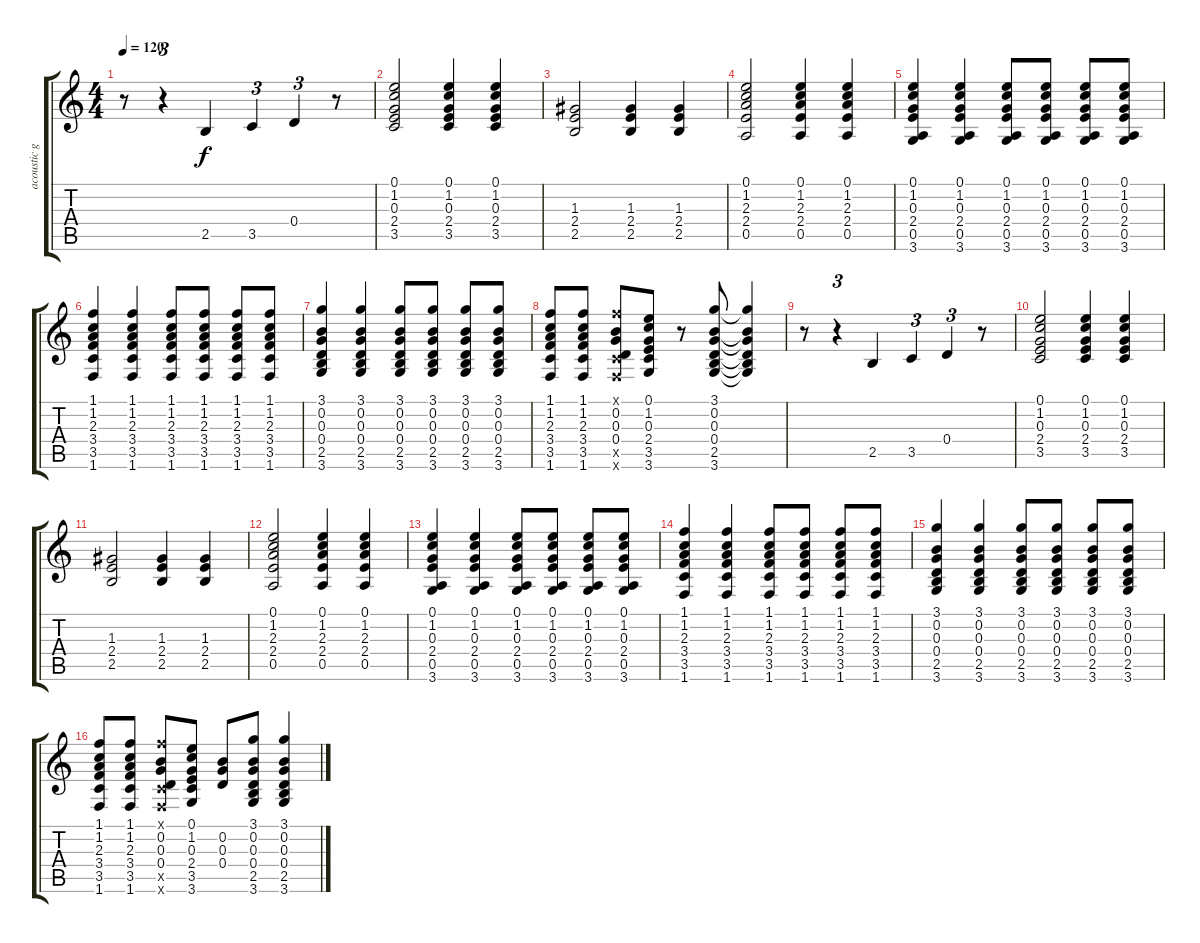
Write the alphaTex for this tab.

\track ("acoustic guit" "acoustic g") {instrument electricguitarclean}
\staff {score tabs}
\tuning (E4 B3 G3 D3 A2 E2) {hide}
\ts (4 4)
\tempo 120
\clef g2
\ks c
r.8{dy f instrument electricguitarclean} r.4{tu (3 2)} 2.5.4 3.5.4{tu (3 2)} 0.4.4{tu (3 2)} r.8 |
(0.1 1.2 0.3 2.4 3.5).2 (0.1 1.2 0.3 2.4 3.5).4 (0.1 1.2 0.3 2.4 3.5).4 |
(1.3 2.4 2.5).2 (1.3 2.4 2.5).4 (1.3 2.4 2.5).4 |
(0.1 1.2 2.3 2.4 0.5).2 (0.1 1.2 2.3 2.4 0.5).4 (0.1 1.2 2.3 2.4 0.5).4 |
(0.1 1.2 0.3 2.4 0.5 3.6).4 (0.1 1.2 0.3 2.4 0.5 3.6).4 (0.1 1.2 0.3 2.4 0.5 3.6).8 (0.1 1.2 0.3 2.4 0.5 3.6).8 (0.1 1.2 0.3 2.4 0.5 3.6).8 (0.1 1.2 0.3 2.4 0.5 3.6).8 |
(1.1 1.2 2.3 3.4 3.5 1.6).4 (1.1 1.2 2.3 3.4 3.5 1.6).4 (1.1 1.2 2.3 3.4 3.5 1.6).8 (1.1 1.2 2.3 3.4 3.5 1.6).8 (1.1 1.2 2.3 3.4 3.5 1.6).8 (1.1 1.2 2.3 3.4 3.5 1.6).8 |
(3.1 0.2 0.3 0.4 2.5 3.6).4 (3.1 0.2 0.3 0.4 2.5 3.6).4 (3.1 0.2 0.3 0.4 2.5 3.6).8 (3.1 0.2 0.3 0.4 2.5 3.6).8 (3.1 0.2 0.3 0.4 2.5 3.6).8 (3.1 0.2 0.3 0.4 2.5 3.6).8 |
(1.1 1.2 2.3 3.4 3.5 1.6).8 (1.1 1.2 2.3 3.4 3.5 1.6).8 (1.1{x} 0.2 0.3 0.4 3.5{x} 1.6{x}).8 (0.1 1.2 0.3 2.4 3.5 3.6).8 r.8 (3.1 0.2 0.3 0.4 2.5 3.6).8 (3.1{t} 0.2{t} 0.3{t} 0.4{t} 2.5{t} 3.6{t}).4 |
r.8 r.4{tu (3 2)} 2.5.4 3.5.4{tu (3 2)} 0.4.4{tu (3 2)} r.8 |
(0.1 1.2 0.3 2.4 3.5).2 (0.1 1.2 0.3 2.4 3.5).4 (0.1 1.2 0.3 2.4 3.5).4 |
(1.3 2.4 2.5).2 (1.3 2.4 2.5).4 (1.3 2.4 2.5).4 |
(0.1 1.2 2.3 2.4 0.5).2 (0.1 1.2 2.3 2.4 0.5).4 (0.1 1.2 2.3 2.4 0.5).4 |
(0.1 1.2 0.3 2.4 0.5 3.6).4 (0.1 1.2 0.3 2.4 0.5 3.6).4 (0.1 1.2 0.3 2.4 0.5 3.6).8 (0.1 1.2 0.3 2.4 0.5 3.6).8 (0.1 1.2 0.3 2.4 0.5 3.6).8 (0.1 1.2 0.3 2.4 0.5 3.6).8 |
(1.1 1.2 2.3 3.4 3.5 1.6).4 (1.1 1.2 2.3 3.4 3.5 1.6).4 (1.1 1.2 2.3 3.4 3.5 1.6).8 (1.1 1.2 2.3 3.4 3.5 1.6).8 (1.1 1.2 2.3 3.4 3.5 1.6).8 (1.1 1.2 2.3 3.4 3.5 1.6).8 |
(3.1 0.2 0.3 0.4 2.5 3.6).4 (3.1 0.2 0.3 0.4 2.5 3.6).4 (3.1 0.2 0.3 0.4 2.5 3.6).8 (3.1 0.2 0.3 0.4 2.5 3.6).8 (3.1 0.2 0.3 0.4 2.5 3.6).8 (3.1 0.2 0.3 0.4 2.5 3.6).8 |
(1.1 1.2 2.3 3.4 3.5 1.6).8 (1.1 1.2 2.3 3.4 3.5 1.6).8 (1.1{x} 0.2 0.3 0.4 3.5{x} 1.6{x}).8 (0.1 1.2 0.3 2.4 3.5 3.6).8 (0.2 0.3 0.4).8 (3.1 0.2 0.3 0.4 2.5 3.6).8 (3.1 0.2 0.3 0.4 2.5 3.6).4
